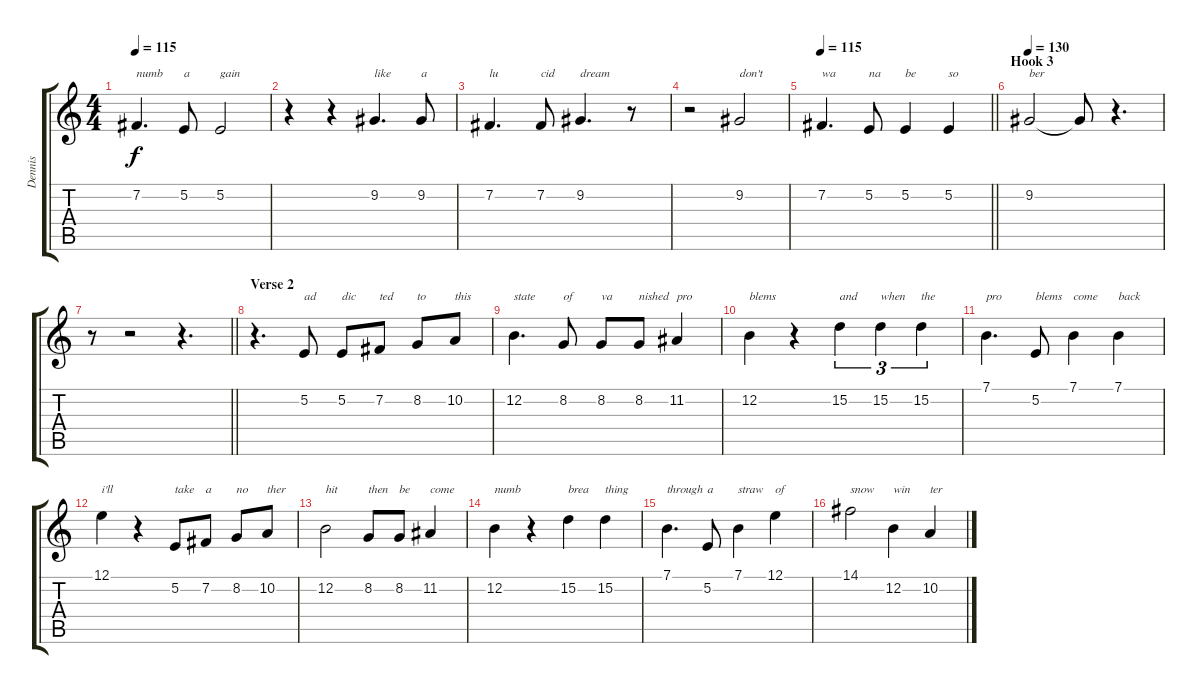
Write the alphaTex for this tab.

\track ("Dennis" "Dennis") {instrument tenorsax}
\staff {score tabs}
\tuning (E4 B3 G3 D3 A2 E2) {hide}
\ts (4 4)
\tempo 115
\clef g2
\ks c
7.2.4{d txt "numb" dy f} 5.2.8{txt "a"} 5.2.2{txt "gain"} |
r.4 r.4 9.2.4{d txt "like"} 9.2.8{txt "a"} |
7.2.4{d txt "lu"} 7.2.8{txt "cid"} 9.2.4{d txt "dream"} r.8 |
r.2 9.2.2{txt "don't"} |
\tempo 130
\tempo 115
\barLineRight lightlight
7.2.4{d txt "wa"} 5.2.8{txt "na"} 5.2.4{txt "be"} 5.2.4{txt "so"} |
\section ("" "Hook 3")
\tempo 130
9.2.2{txt "ber"} 9.2{t}.8 r.4{d} |
\barLineRight lightlight
r.8 r.2 r.4{d} |
\section ("" "Verse 2")
r.4{d} 5.2.8{txt "ad"} 5.2.8{txt "dic"} 7.2.8{txt "ted"} 8.2.8{txt "to"} 10.2.8{txt "this"} |
12.2.4{d txt "state"} 8.2.8{txt "of"} 8.2.8{txt "va"} 8.2.8{txt "nished"} 11.2.4{txt "pro"} |
12.2.4{txt "blems"} r.4 15.2.4{tu (3 2) txt "and"} 15.2.4{tu (3 2) txt "when"} 15.2.4{tu (3 2) txt "the"} |
7.1.4{d txt "pro"} 5.2.8{txt "blems"} 7.1.4{txt "come"} 7.1.4{txt "back"} |
12.1.4{txt "i'll"} r.4 5.2.8{txt "take"} 7.2.8{txt "a"} 8.2.8{txt "no"} 10.2.8{txt "ther"} |
12.2.2{txt "hit"} 8.2.8{txt "then"} 8.2.8{txt "be"} 11.2.4{txt "come"} |
12.2.4{txt "numb"} r.4 15.2.4{txt "brea"} 15.2.4{txt "thing"} |
7.1.4{d txt "through"} 5.2.8{txt "a"} 7.1.4{txt "straw"} 12.1.4{txt "of"} |
14.1.2{txt "snow"} 12.2.4{txt "win"} 10.2.4{txt "ter"}
